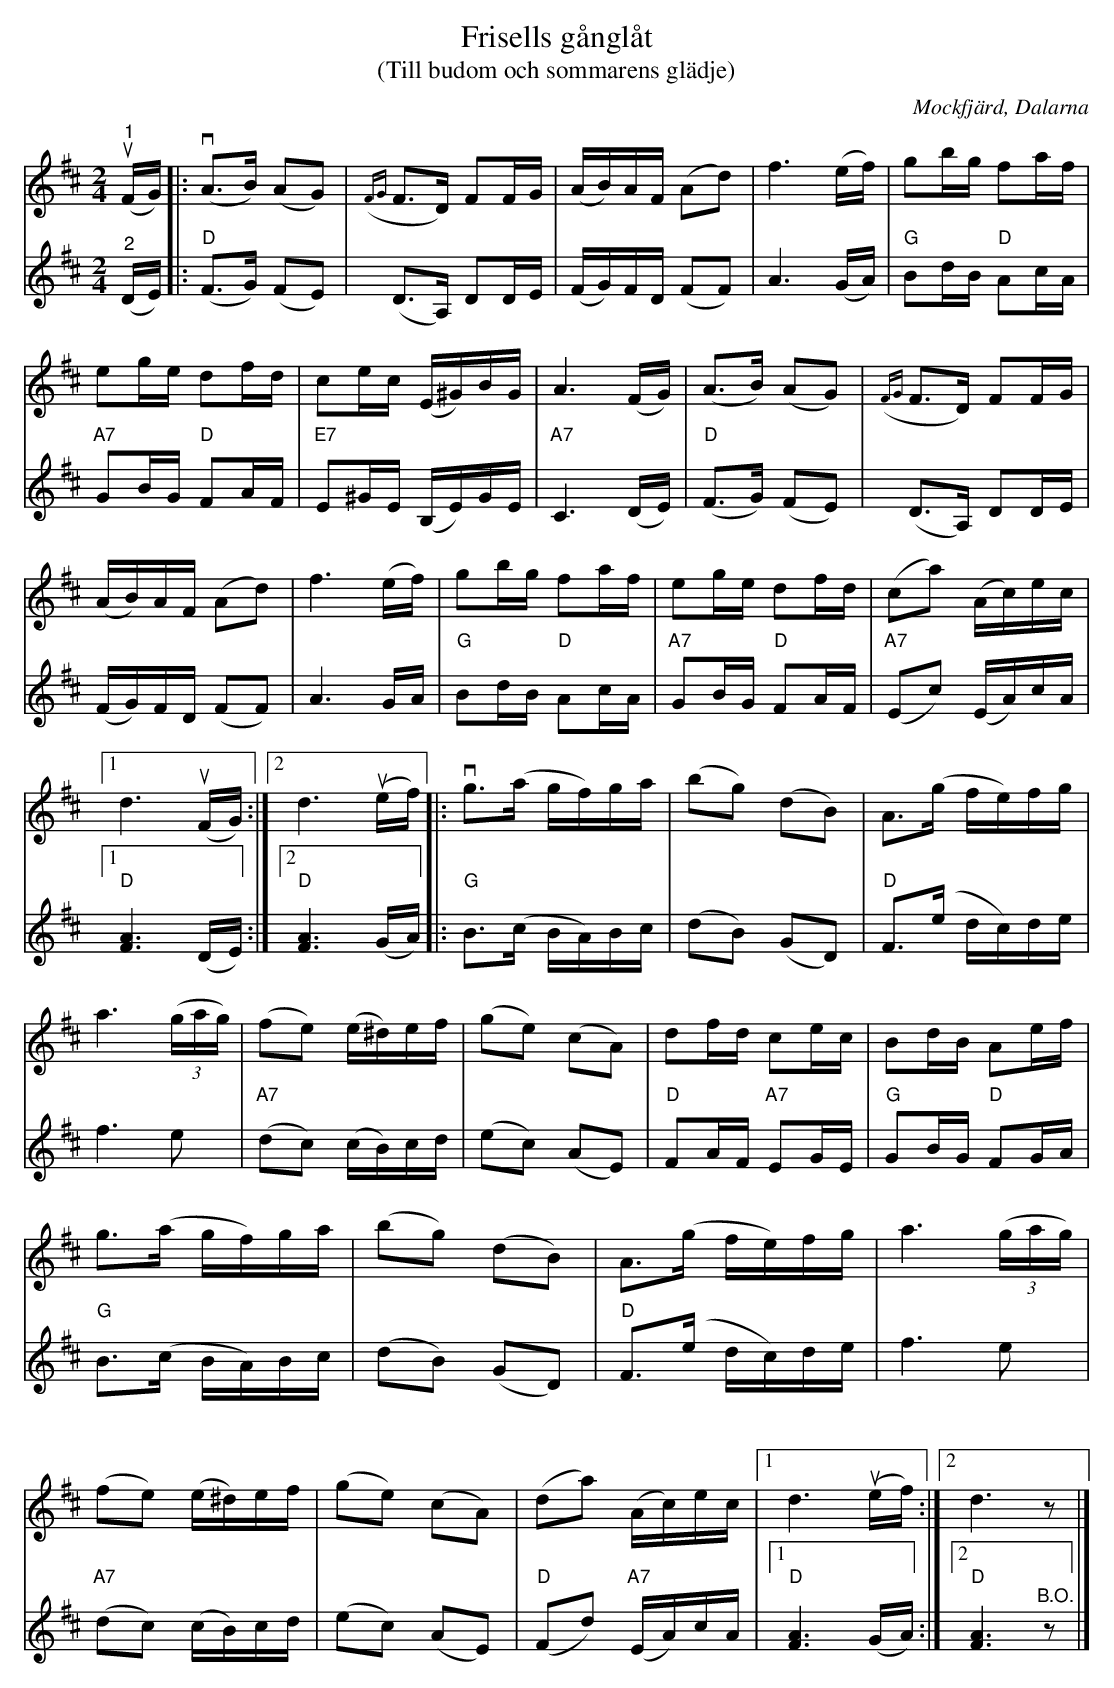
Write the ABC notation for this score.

X:1
T:Frisells gånglåt
T:(Till budom och sommarens glädje)
O:Mockfjärd, Dalarna
L:1/16
M:2/4
K:D
V:1
"^1"u (FG) |:v (A2>B2) (A2G2) |({FG} F2>D2) F2FG | (AB)AF (A2d2) | f6 (ef) | g2bg f2af |
e2ge d2fd | c2ec (E^G)BG | A6 (FG) | (A2>B2) (A2G2) | ({FG} F2>D2) F2FG | (AB)AF (A2d2) |
f6 (ef) | g2bg f2af | e2ge d2fd | (c2a2) (Ac)ec |1 d6u (FG) :|2 d6u (ef) |:
v g2>(a2 gf)ga | (b2g2) (d2B2) | A2>(g2 fe)fg | a6 (3(gag) | (f2e2) (e^d)ef | (g2e2) (c2A2) |
 d2fd c2ec | B2dB A2ef | g2>(a2 gf)ga | (b2g2) (d2B2) | A2>(g2 fe)fg |
a6 (3(gag) | (f2e2) (e^d)ef | (g2e2) (c2A2) | (d2a2) (Ac)ec |1 d6u (ef) :|2 d6 z2 |]
V:2
"^2" (DE) |:"D" (F2>G2) (F2E2) | (D2>A,2) D2DE | (FG)FD (F2F2) | A6 (GA) |"G" B2dB"D" A2cA | "A7" G2BG"D" F2AF |
"E7"E2^GE (B,E)GE |"A7" C6 (DE) |"D" (F2>G2) (F2E2) | (D2>A,2) D2DE | (FG)FD (F2F2) | A6 GA |"G" B2dB"D" A2cA |
"A7" G2BG"D" F2AF |"A7" (E2c2) (EA)cA |1"D" [FA]6 (DE) :|2 "D" [FA]6 (GA) |:
"G" B2>(c2 BA)Bc | (d2B2) (G2D2) |"D" F2>(e2 dc)de | f6 e2 | "A7" (d2c2) (cB)cd |
(e2c2) (A2E2) |"D" F2AF"A7" E2GE | "G"G2BG "D"F2GA | "G"B2>(c2 BA)Bc | (d2B2) (G2D2) | "D" F2>(e2 dc)de |
f6 e2 | "A7" (d2c2) (cB)cd | (e2c2) (A2E2) | "D" (F2d2)"A7" (EA)cA |1"D" [FA]6 (GA) :|2"D" [FA]6"^B.O." z2 |]
